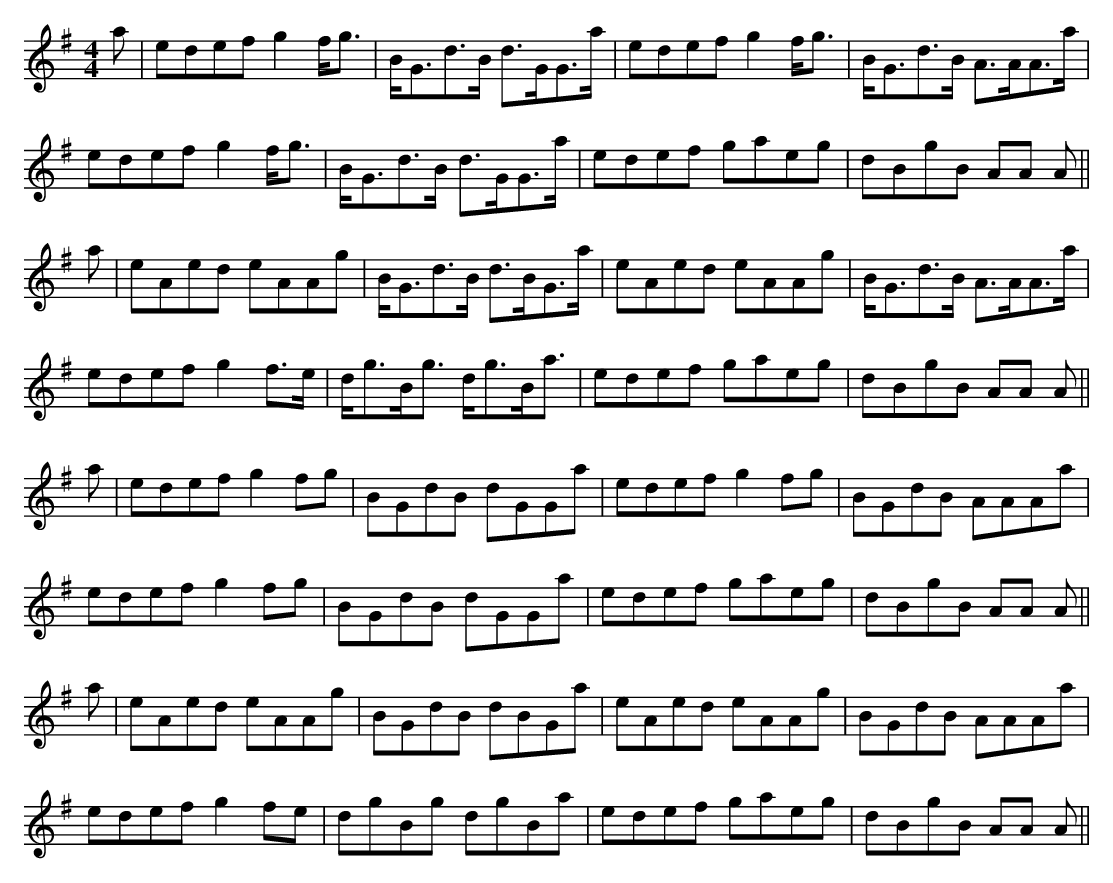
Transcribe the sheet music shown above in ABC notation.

X:1
M:4/4
K:Ador
a|edef g2f<g|B<Gd>B d>GG>a|edef g2f<g|B<Gd>B A>AA>a|
edef g2f<g|B<Gd>B d>GG>a|edef gaeg|dBgB AA A||
a|eAed eAAg|B<Gd>B d>BG>a|eAed eAAg|B<Gd>B A>AA>a|
edef g2 f>e|d<gB<g d<gB<a|edef gaeg|dBgB AA A||
a|edef g2fg|BGdB dGGa|edef g2fg|BGdB AAAa|
edef g2fg|BGdB dGGa|edef gaeg|dBgB AA A||
a|eAed eAAg|BGdB dBGa|eAed eAAg|BGdB AAAa|
edef g2 fe|dgBg dgBa|edef gaeg|dBgB AA A||
